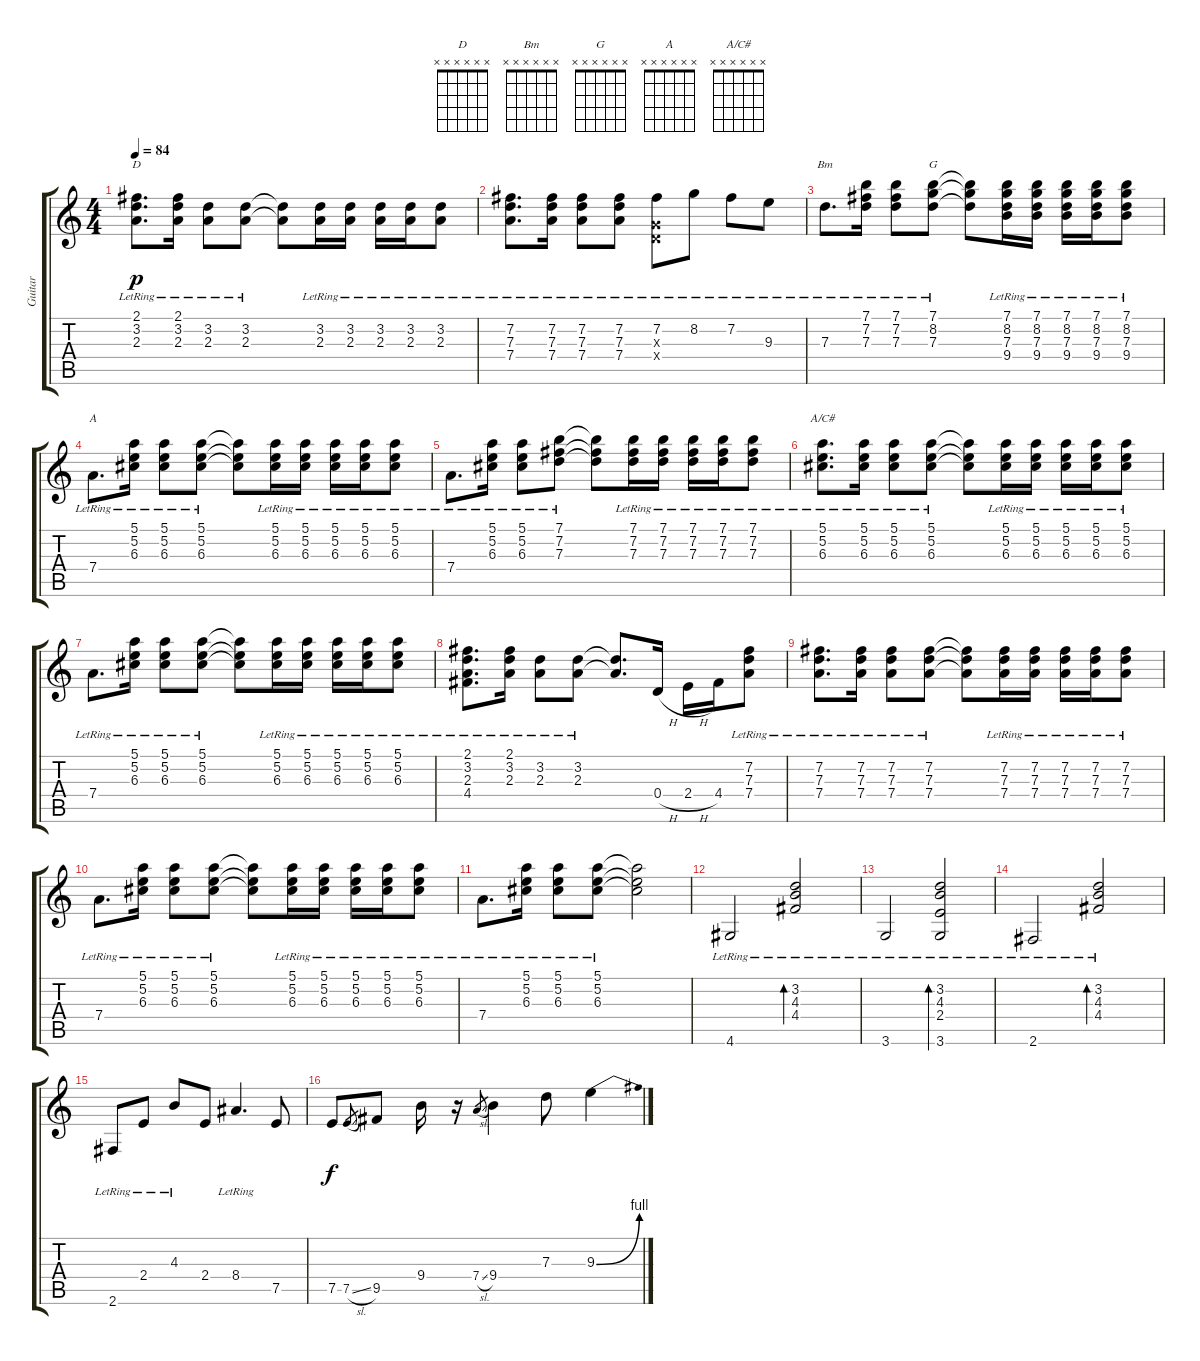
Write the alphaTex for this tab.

\track ("Guitar" "Guitar") {instrument electricguitarjazz}
\staff {score tabs}
\tuning (E4 B3 G3 D3 A2 E2) {hide}
\chord ("D" x x x x x x)
\chord ("Bm" x x x x x x)
\chord ("G" x x x x x x)
\chord ("A" x x x x x x)
\chord ("A/C#" x x x x x x)
\ts (4 4)
\tempo 84
\clef g2
\ks c
(2.1{lr} 3.2{lr} 2.3{lr}).8{d ch "D" dy p} (2.1{lr} 3.2{lr} 2.3{lr}).16 (3.2{lr} 2.3{lr}).8 (3.2{lr} 2.3{lr}).8 (3.2{t} 2.3{t}).8 (3.2{lr} 2.3{lr}).16 (3.2{lr} 2.3{lr}).16 (3.2{lr} 2.3{lr}).16 (3.2{lr} 2.3{lr}).16 (3.2{lr} 2.3{lr}).8 |
(7.2{lr} 7.3{lr} 7.4{lr}).8{d} (7.2{lr} 7.3{lr} 7.4{lr}).16 (7.2{lr} 7.3{lr} 7.4{lr}).8 (7.2{lr} 7.3{lr} 7.4{lr}).8 (7.2{lr} 0.3{x} 0.4{x}).8 8.2{lr}.8 7.2{lr}.8 9.3{lr}.8 |
7.3{lr}.8{d ch "Bm"} (7.1{lr} 7.2{lr} 7.3{lr}).16 (7.1{lr} 7.2{lr} 7.3{lr}).8 (7.1{lr} 8.2{lr} 7.3{lr}).8{ch "G"} (7.1{t} 8.2{t} 7.3{t}).8 (7.1{lr} 8.2{lr} 7.3{lr} 9.4{lr}).16 (7.1{lr} 8.2{lr} 7.3{lr} 9.4{lr}).16 (7.1{lr} 8.2{lr} 7.3{lr} 9.4{lr}).16 (7.1{lr} 8.2{lr} 7.3{lr} 9.4{lr}).16 (7.1{lr} 8.2{lr} 7.3{lr} 9.4{lr}).8 |
7.4{lr}.8{d ch "A"} (5.1{lr} 5.2{lr} 6.3{lr}).16 (5.1{lr} 5.2{lr} 6.3{lr}).8 (5.1{lr} 5.2{lr} 6.3{lr}).8 (5.1{t} 5.2{t} 6.3{t}).8 (5.1{lr} 5.2{lr} 6.3{lr}).16 (5.1{lr} 5.2{lr} 6.3{lr}).16 (5.1{lr} 5.2{lr} 6.3{lr}).16 (5.1{lr} 5.2{lr} 6.3{lr}).16 (5.1{lr} 5.2{lr} 6.3{lr}).8 |
7.4{lr}.8{d} (5.1{lr} 5.2{lr} 6.3{lr}).16 (5.1{lr} 5.2{lr} 6.3{lr}).8 (7.1{lr} 7.2{lr} 7.3{lr}).8 (7.1{t} 7.2{t} 7.3{t}).8 (7.1{lr} 7.2{lr} 7.3{lr}).16 (7.1{lr} 7.2{lr} 7.3{lr}).16 (7.1{lr} 7.2{lr} 7.3{lr}).16 (7.1{lr} 7.2{lr} 7.3{lr}).16 (7.1{lr} 7.2{lr} 7.3{lr}).8 |
(5.1{lr} 5.2{lr} 6.3{lr}).8{d ch "A/C#"} (5.1{lr} 5.2{lr} 6.3{lr}).16 (5.1{lr} 5.2{lr} 6.3{lr}).8 (5.1{lr} 5.2{lr} 6.3{lr}).8 (5.1{t} 5.2{t} 6.3{t}).8 (5.1{lr} 5.2{lr} 6.3{lr}).16 (5.1{lr} 5.2{lr} 6.3{lr}).16 (5.1{lr} 5.2{lr} 6.3{lr}).16 (5.1{lr} 5.2{lr} 6.3{lr}).16 (5.1{lr} 5.2{lr} 6.3{lr}).8 |
7.4{lr}.8{d} (5.1{lr} 5.2{lr} 6.3{lr}).16 (5.1{lr} 5.2{lr} 6.3{lr}).8 (5.1{lr} 5.2{lr} 6.3{lr}).8 (5.1{t} 5.2{t} 6.3{t}).8 (5.1{lr} 5.2{lr} 6.3{lr}).16 (5.1{lr} 5.2{lr} 6.3{lr}).16 (5.1{lr} 5.2{lr} 6.3{lr}).16 (5.1{lr} 5.2{lr} 6.3{lr}).16 (5.1{lr} 5.2{lr} 6.3{lr}).8 |
(2.1{lr} 3.2{lr} 2.3{lr} 4.4{lr}).8{d} (2.1{lr} 3.2{lr} 2.3{lr}).16 (3.2{lr} 2.3{lr}).8 (3.2{lr} 2.3{lr}).8 (3.2{t} 2.3{t}).8{d} 0.4{h}.16 2.4{h}.16 4.4.16 (7.2{lr} 7.3{lr} 7.4{lr}).8 |
(7.2{lr} 7.3{lr} 7.4{lr}).8{d} (7.2{lr} 7.3{lr} 7.4{lr}).16 (7.2{lr} 7.3{lr} 7.4{lr}).8 (7.2{lr} 7.3{lr} 7.4{lr}).8 (7.2{t} 7.3{t} 7.4{t}).8 (7.2{lr} 7.3{lr} 7.4{lr}).16 (7.2{lr} 7.3{lr} 7.4{lr}).16 (7.2{lr} 7.3{lr} 7.4{lr}).16 (7.2{lr} 7.3{lr} 7.4{lr}).16 (7.2{lr} 7.3{lr} 7.4{lr}).8 |
7.4{lr}.8{d} (5.1{lr} 5.2{lr} 6.3{lr}).16 (5.1{lr} 5.2{lr} 6.3{lr}).8 (5.1{lr} 5.2{lr} 6.3{lr}).8 (5.1{t} 5.2{t} 6.3{t}).8 (5.1{lr} 5.2{lr} 6.3{lr}).16 (5.1{lr} 5.2{lr} 6.3{lr}).16 (5.1{lr} 5.2{lr} 6.3{lr}).16 (5.1{lr} 5.2{lr} 6.3{lr}).16 (5.1{lr} 5.2{lr} 6.3{lr}).8 |
7.4{lr}.8{d} (5.1{lr} 5.2{lr} 6.3{lr}).16 (5.1{lr} 5.2{lr} 6.3{lr}).8 (5.1{lr} 5.2{lr} 6.3{lr}).8 (5.1{t} 5.2{t} 6.3{t}).2 |
4.6{lr}.2 (3.2{lr} 4.3{lr} 4.4{lr}).2{bd 480} |
3.6{lr}.2 (3.2{lr} 4.3{lr} 2.4{lr} 3.6{lr}).2{bd 480} |
2.6{lr}.2 (3.2{lr} 4.3{lr} 4.4{lr}).2{bd 480} |
2.6{lr}.8 2.4{lr}.8 4.3{lr}.8 2.4.8 8.4{lr}.4{d} 7.5.8 |
7.5.8{dy f instrument distortionguitar} 7.5{sl}.8{gr} 9.5.8 9.4.16 r.16 7.4{sl}.8{gr} 9.4.4 7.3.8 9.3{be (bend 0 0 60 4)}.4
